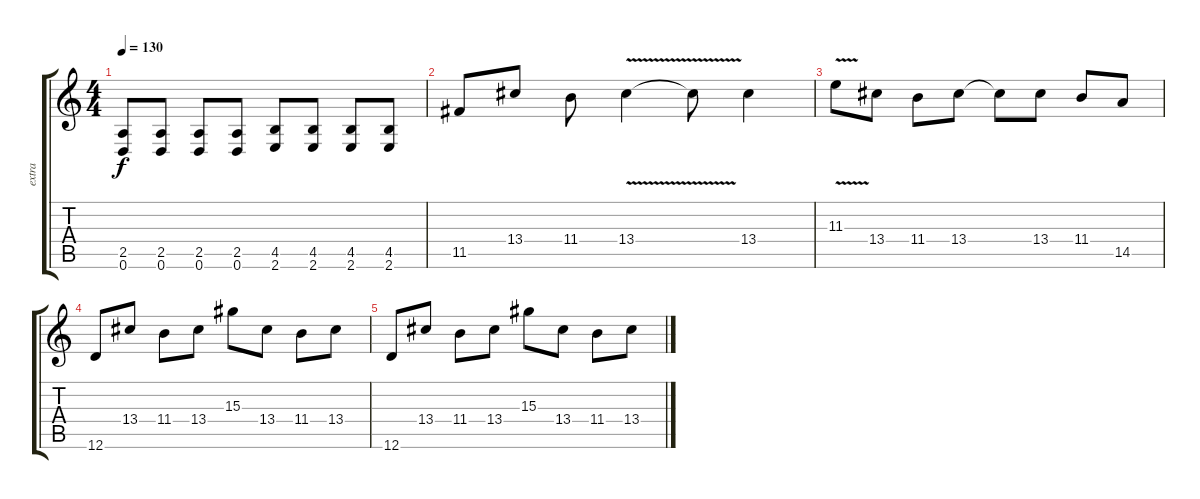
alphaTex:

\track ("extra" "extra") {instrument distortionguitar}
\staff {score tabs}
\tuning (D4 A3 F3 C3 G2 D2) {hide}
\ts (4 4)
\tempo 130
\clef g2
\ks c
(2.5 0.6).8{dy f} (2.5 0.6).8 (2.5 0.6).8 (2.5 0.6).8 (4.5 2.6).8 (4.5 2.6).8 (4.5 2.6).8 (4.5 2.6).8 |
11.5.8 13.4.8 11.4.8 13.4{v}.4 13.4{t}.8 13.4.4 |
11.3{v}.8 13.4.8 11.4.8 13.4.8 13.4{t}.8 13.4.8 11.4.8 14.5.8 |
12.6.8 13.4.8 11.4.8 13.4.8 15.3.8 13.4.8 11.4.8 13.4.8 |
12.6.8 13.4.8 11.4.8 13.4.8 15.3.8 13.4.8 11.4.8 13.4.8
